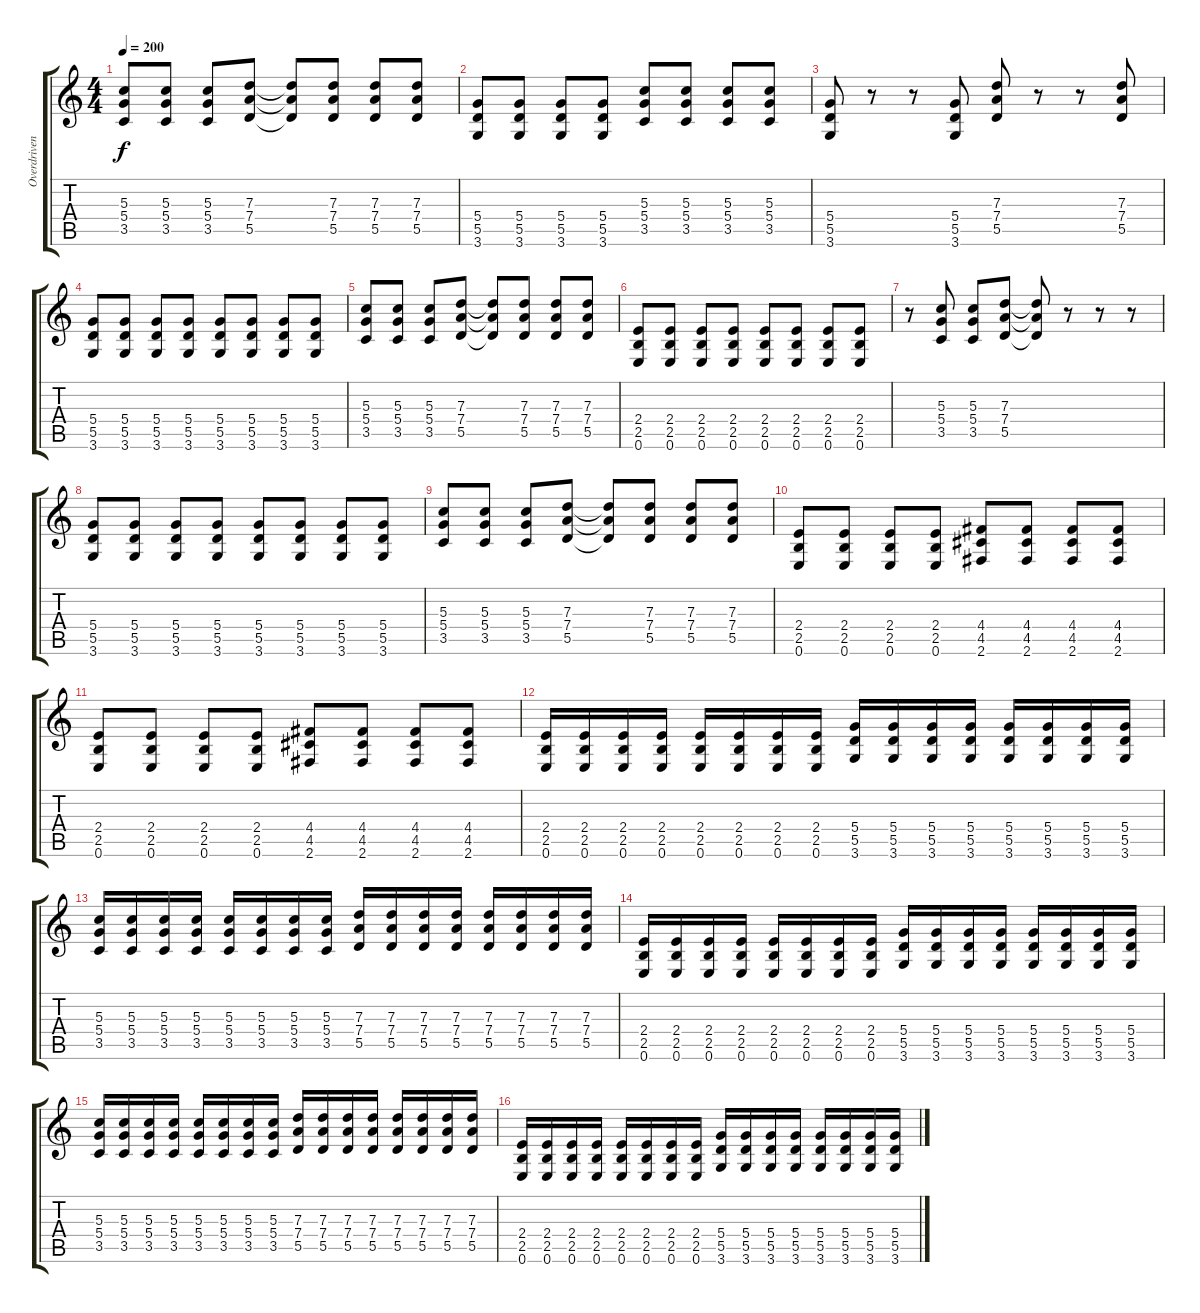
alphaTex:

\track ("Overdriven guitar" "Overdriven") {instrument overdrivenguitar}
\staff {score tabs}
\tuning (E4 B3 G3 D3 A2 E2) {hide}
\ts (4 4)
\tempo 200
\clef g2
\ks c
(5.3 5.4 3.5).8{dy f} (5.3 5.4 3.5).8 (5.3 5.4 3.5).8 (7.3 7.4 5.5).8 (7.3{t} 7.4{t} 5.5{t}).8 (7.3 7.4 5.5).8 (7.3 7.4 5.5).8 (7.3 7.4 5.5).8 |
(5.4 5.5 3.6).8 (5.4 5.5 3.6).8 (5.4 5.5 3.6).8 (5.4 5.5 3.6).8 (5.3 5.4 3.5).8 (5.3 5.4 3.5).8 (5.3 5.4 3.5).8 (5.3 5.4 3.5).8 |
(5.4 5.5 3.6).8 r.8 r.8 (5.4 5.5 3.6).8 (7.3 7.4 5.5).8 r.8 r.8 (7.3 7.4 5.5).8 |
(5.4 5.5 3.6).8 (5.4 5.5 3.6).8 (5.4 5.5 3.6).8 (5.4 5.5 3.6).8 (5.4 5.5 3.6).8 (5.4 5.5 3.6).8 (5.4 5.5 3.6).8 (5.4 5.5 3.6).8 |
(5.3 5.4 3.5).8 (5.3 5.4 3.5).8 (5.3 5.4 3.5).8 (7.3 7.4 5.5).8 (7.3{t} 7.4{t} 5.5{t}).8 (7.3 7.4 5.5).8 (7.3 7.4 5.5).8 (7.3 7.4 5.5).8 |
(2.4 2.5 0.6).8 (2.4 2.5 0.6).8 (2.4 2.5 0.6).8 (2.4 2.5 0.6).8 (2.4 2.5 0.6).8 (2.4 2.5 0.6).8 (2.4 2.5 0.6).8 (2.4 2.5 0.6).8 |
r.8 (5.3 5.4 3.5).8 (5.3 5.4 3.5).8 (7.3 7.4 5.5).8 (7.3{t} 7.4{t} 5.5{t}).8 r.8 r.8 r.8 |
(5.4 5.5 3.6).8 (5.4 5.5 3.6).8 (5.4 5.5 3.6).8 (5.4 5.5 3.6).8 (5.4 5.5 3.6).8 (5.4 5.5 3.6).8 (5.4 5.5 3.6).8 (5.4 5.5 3.6).8 |
(5.3 5.4 3.5).8 (5.3 5.4 3.5).8 (5.3 5.4 3.5).8 (7.3 7.4 5.5).8 (7.3{t} 7.4{t} 5.5{t}).8 (7.3 7.4 5.5).8 (7.3 7.4 5.5).8 (7.3 7.4 5.5).8 |
(2.4 2.5 0.6).8 (2.4 2.5 0.6).8 (2.4 2.5 0.6).8 (2.4 2.5 0.6).8 (4.4 4.5 2.6).8 (4.4 4.5 2.6).8 (4.4 4.5 2.6).8 (4.4 4.5 2.6).8 |
(2.4 2.5 0.6).8 (2.4 2.5 0.6).8 (2.4 2.5 0.6).8 (2.4 2.5 0.6).8 (4.4 4.5 2.6).8 (4.4 4.5 2.6).8 (4.4 4.5 2.6).8 (4.4 4.5 2.6).8 |
\section ("" "")
(2.4 2.5 0.6).16 (2.4 2.5 0.6).16 (2.4 2.5 0.6).16 (2.4 2.5 0.6).16 (2.4 2.5 0.6).16 (2.4 2.5 0.6).16 (2.4 2.5 0.6).16 (2.4 2.5 0.6).16 (5.4 5.5 3.6).16 (5.4 5.5 3.6).16 (5.4 5.5 3.6).16 (5.4 5.5 3.6).16 (5.4 5.5 3.6).16 (5.4 5.5 3.6).16 (5.4 5.5 3.6).16 (5.4 5.5 3.6).16 |
(5.3 5.4 3.5).16 (5.3 5.4 3.5).16 (5.3 5.4 3.5).16 (5.3 5.4 3.5).16 (5.3 5.4 3.5).16 (5.3 5.4 3.5).16 (5.3 5.4 3.5).16 (5.3 5.4 3.5).16 (7.3 7.4 5.5).16 (7.3 7.4 5.5).16 (7.3 7.4 5.5).16 (7.3 7.4 5.5).16 (7.3 7.4 5.5).16 (7.3 7.4 5.5).16 (7.3 7.4 5.5).16 (7.3 7.4 5.5).16 |
(2.4 2.5 0.6).16 (2.4 2.5 0.6).16 (2.4 2.5 0.6).16 (2.4 2.5 0.6).16 (2.4 2.5 0.6).16 (2.4 2.5 0.6).16 (2.4 2.5 0.6).16 (2.4 2.5 0.6).16 (5.4 5.5 3.6).16 (5.4 5.5 3.6).16 (5.4 5.5 3.6).16 (5.4 5.5 3.6).16 (5.4 5.5 3.6).16 (5.4 5.5 3.6).16 (5.4 5.5 3.6).16 (5.4 5.5 3.6).16 |
(5.3 5.4 3.5).16 (5.3 5.4 3.5).16 (5.3 5.4 3.5).16 (5.3 5.4 3.5).16 (5.3 5.4 3.5).16 (5.3 5.4 3.5).16 (5.3 5.4 3.5).16 (5.3 5.4 3.5).16 (7.3 7.4 5.5).16 (7.3 7.4 5.5).16 (7.3 7.4 5.5).16 (7.3 7.4 5.5).16 (7.3 7.4 5.5).16 (7.3 7.4 5.5).16 (7.3 7.4 5.5).16 (7.3 7.4 5.5).16 |
(2.4 2.5 0.6).16 (2.4 2.5 0.6).16 (2.4 2.5 0.6).16 (2.4 2.5 0.6).16 (2.4 2.5 0.6).16 (2.4 2.5 0.6).16 (2.4 2.5 0.6).16 (2.4 2.5 0.6).16 (5.4 5.5 3.6).16 (5.4 5.5 3.6).16 (5.4 5.5 3.6).16 (5.4 5.5 3.6).16 (5.4 5.5 3.6).16 (5.4 5.5 3.6).16 (5.4 5.5 3.6).16 (5.4 5.5 3.6).16
